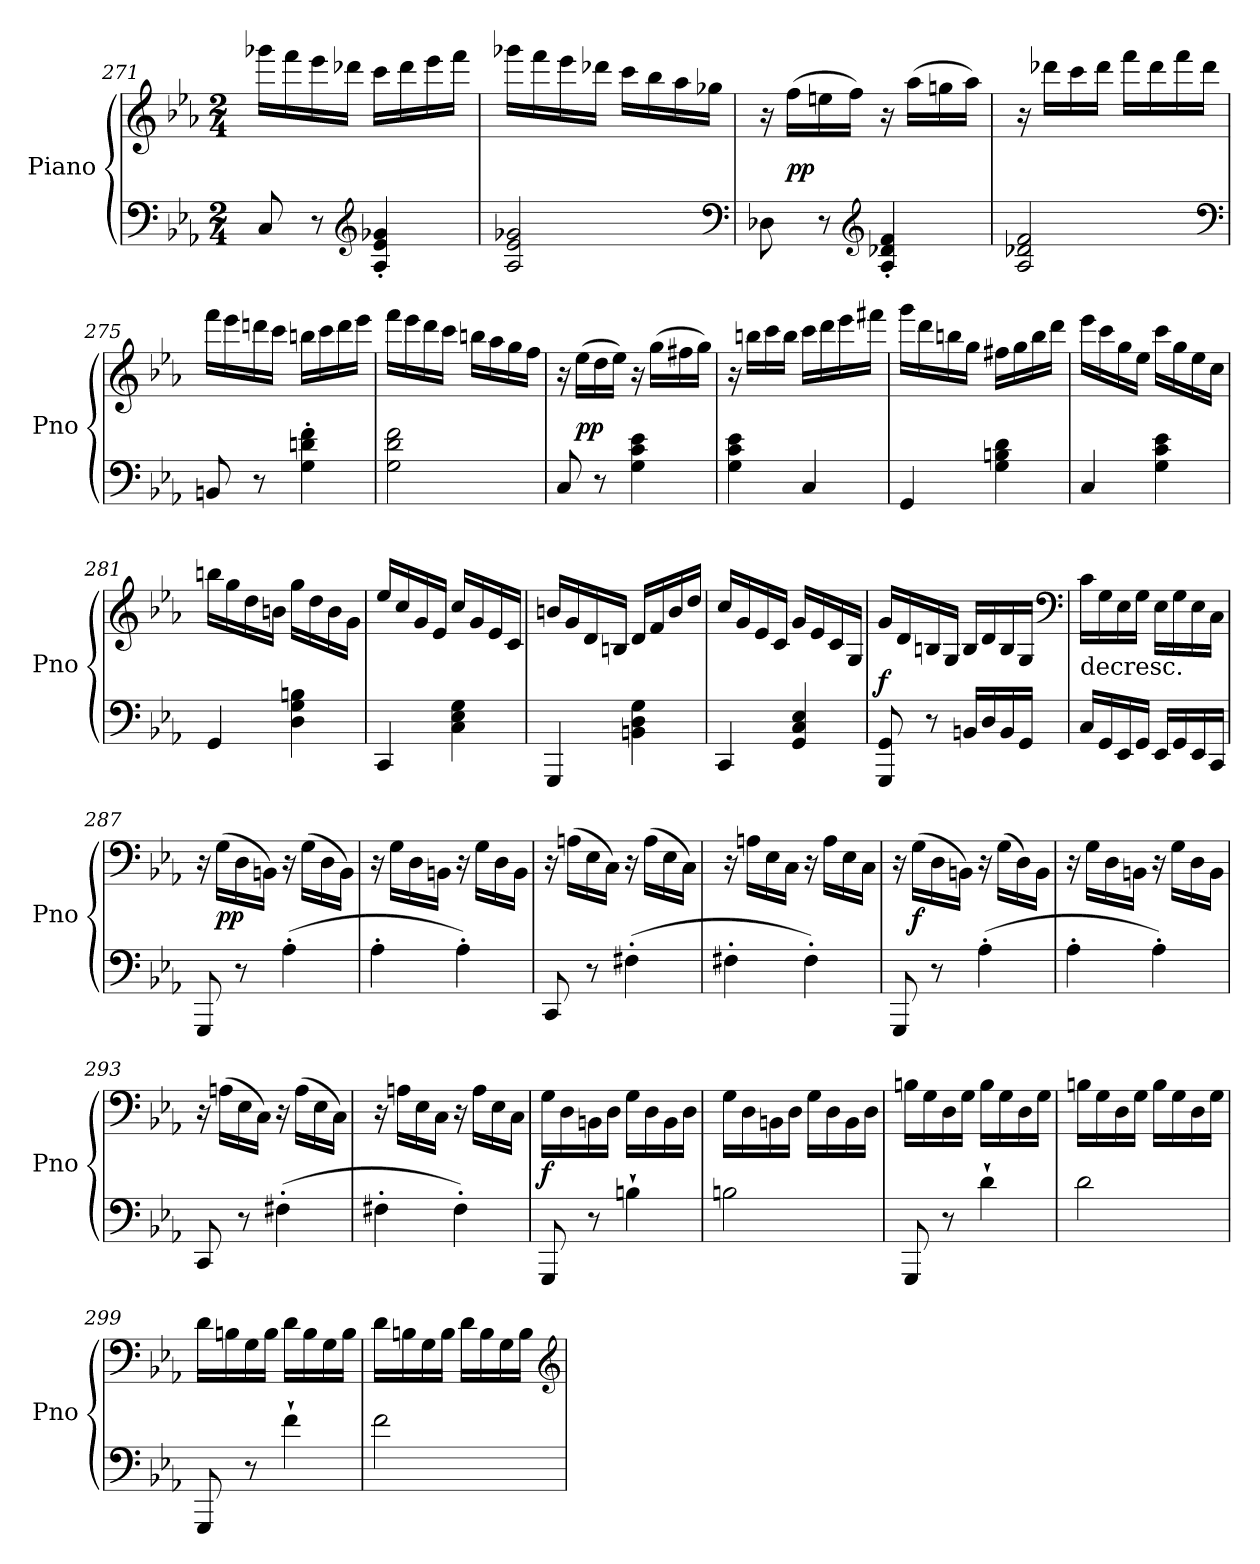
**kern	**kern	**dynam
*part1	*part1	*part1
*staff2	*staff1	*staff1/2
*I"Piano	*	*
*I'Pno	*	*
*clefF4	*clefG2	*
*k[b-e-a-]	*k[b-e-a-]	*
*c:	*c:	*
*M2/4	*M2/4	*
=271	=271	=271
8C	16ggg-XLL	.
.	16fff	.
8r	16eee-	.
.	16ddd-XJJ	.
*clefG2	*	*
4A-' 4e-' 4g-X'	16cccLL	.
.	16ddd-	.
.	16eee-	.
.	16fffJJ	.
=272	=272	=272
2A- 2e- 2g-X	16ggg-XLL	.
.	16fff	.
.	16eee-	.
.	16ddd-XJJ	.
.	16cccLL	.
.	16bb-	.
.	16aa-	.
.	16gg-XJJ	.
*clefF4	*	*
=273	=273	=273
8D-X	16r	.
.	(16ffLL	pp
8r	16een	.
.	16ffJJ)	.
*clefG2	*	*
4A-' 4d-X' 4f'	16r	.
.	(16aa-LL	.
.	16ggn	.
.	16aa-JJ)	.
=274	=274	=274
2A- 2d-X 2f	16r	.
.	16ddd-XLL	.
.	16ccc	.
.	16ddd-JJ	.
.	16fffLL	.
.	16ddd-	.
.	16fff	.
.	16ddd-JJ	.
*clefF4	*	*
=275	=275	=275
8BBn	16fffLL	.
.	16eee-	.
8r	16dddn	.
.	16cccJJ	.
4G' 4dn' 4f'	16bbnLL	.
.	16ccc	.
.	16ddd	.
.	16eee-JJ	.
=276	=276	=276
2G 2d 2f	16fffLL	.
.	16eee-	.
.	16ddd	.
.	16cccJJ	.
.	16bbnLL	.
.	16aa-	.
.	16gg	.
.	16ffJJ	.
=277	=277	=277
8C	16r	.
.	(16ee-LL	pp
8r	16dd	.
.	16ee-JJ)	.
4G 4c 4e-	16r	.
.	(16ggLL	.
.	16ff#X	.
.	16ggJJ)	.
=278	=278	=278
4G 4c 4e-	16r	.
.	16bbnLL	.
.	16ccc	.
.	16bbJJ	.
4C	16cccLL	.
.	16ddd	.
.	16eee-	.
.	16fff#XJJ	.
=279	=279	=279
4GG	16gggLL	.
.	16ddd	.
.	16bbn	.
.	16ggJJ	.
4G 4Bn 4d	16ff#XLL	.
.	16gg	.
.	16bb	.
.	16dddJJ	.
=280	=280	=280
4C	16eee-LL	.
.	16ccc	.
.	16gg	.
.	16ee-JJ	.
4G 4c 4e-	16cccLL	.
.	16gg	.
.	16ee-	.
.	16ccJJ	.
=281	=281	=281
4GG	16bbnLL	.
.	16gg	.
.	16dd	.
.	16bnJJ	.
4D 4G 4Bn	16ggLL	.
.	16dd	.
.	16b	.
.	16gJJ	.
=282	=282	=282
4CC	16ee-LL	.
.	16cc	.
.	16g	.
.	16e-JJ	.
4C 4E- 4G	16ccLL	.
.	16g	.
.	16e-	.
.	16cJJ	.
=283	=283	=283
4GGG	16bnLL	.
.	16g	.
.	16d	.
.	16BnJJ	.
4BBn 4D 4G	16dLL	.
.	16f	.
.	16b	.
.	16ddJJ	.
=284	=284	=284
4CC	16ccLL	.
.	16g	.
.	16e-	.
.	16cJJ	.
4GG 4C 4E-	16gLL	.
.	16e-	.
.	16c	.
.	16GJJ	.
=285	=285	=285
8GGG 8GG	16gLL	f
.	16d	.
8r	16Bn	.
.	16GJJ	.
16BBnLL	16BLL	.
16D	16d	.
16BB	16B	.
16GGJJ	16GJJ	.
*	*clefF4	*
=286	=286	=286
!	!LO:TX:c:t=decresc.	!
16CLL	16cLL	.
16GG	16G	.
16EE-	16E-	.
16GGJJ	16GJJ	.
16EE-LL	16E-LL	.
16GG	16G	.
16EE-	16E-	.
16CCJJ	16CJJ	.
=287	=287	=287
8GGG	16r	.
.	(16GLL	pp
8r	16D	.
.	16BBnJJ)	.
(4A-'	16r	.
.	(16GLL	.
.	16D	.
.	16BBJJ)	.
=288	=288	=288
4A-'	16r	.
.	16GLL	.
.	16D	.
.	16BBnJJ	.
4A-')	16r	.
.	16GLL	.
.	16D	.
.	16BBJJ	.
=289	=289	=289
8CC	16r	.
.	(16AnLL	.
8r	16E-	.
.	16CJJ)	.
(4F#X'	16r	.
.	(16ALL	.
.	16E-	.
.	16CJJ)	.
=290	=290	=290
4F#X'	16r	.
.	16AnLL	.
.	16E-	.
.	16CJJ	.
4F#')	16r	.
.	16ALL	.
.	16E-	.
.	16CJJ	.
=291	=291	=291
8GGG	16r	.
.	(16GLL	f
8r	16D	.
.	16BBnJJ)	.
(4A-'	16r	.
.	(16GLL	.
.	16D)	.
.	16BBJJ	.
=292	=292	=292
4A-'	16r	.
.	16GLL	.
.	16D	.
.	16BBnJJ	.
4A-')	16r	.
.	16GLL	.
.	16D	.
.	16BBJJ	.
=293	=293	=293
8CC	16r	.
.	(16AnLL	.
8r	16E-	.
.	16CJJ)	.
(4F#X'	16r	.
.	(16ALL	.
.	16E-	.
.	16CJJ)	.
=294	=294	=294
4F#X'	16r	.
.	16AnLL	.
.	16E-	.
.	16CJJ	.
4F#')	16r	.
.	16ALL	.
.	16E-	.
.	16CJJ	.
=295	=295	=295
8GGG	16GLL	f
.	16D	.
8r	16BBn	.
.	16DJJ	.
4Bn`	16GLL	.
.	16D	.
.	16BB	.
.	16DJJ	.
=296	=296	=296
2Bn	16GLL	.
.	16D	.
.	16BBn	.
.	16DJJ	.
.	16GLL	.
.	16D	.
.	16BB	.
.	16DJJ	.
=297	=297	=297
8GGG	16BnLL	.
.	16G	.
8r	16D	.
.	16GJJ	.
4d`	16BLL	.
.	16G	.
.	16D	.
.	16GJJ	.
=298	=298	=298
2d	16BnLL	.
.	16G	.
.	16D	.
.	16GJJ	.
.	16BLL	.
.	16G	.
.	16D	.
.	16GJJ	.
=299	=299	=299
8GGG	16dLL	.
.	16Bn	.
8r	16G	.
.	16BJJ	.
4f`	16dLL	.
.	16B	.
.	16G	.
.	16BJJ	.
=300	=300	=300
2f	16dLL	.
.	16Bn	.
.	16G	.
.	16BJJ	.
.	16dLL	.
.	16B	.
.	16G	.
.	16BJJ	.
*	*clefG2	*
=	=	=
*-	*-	*-
